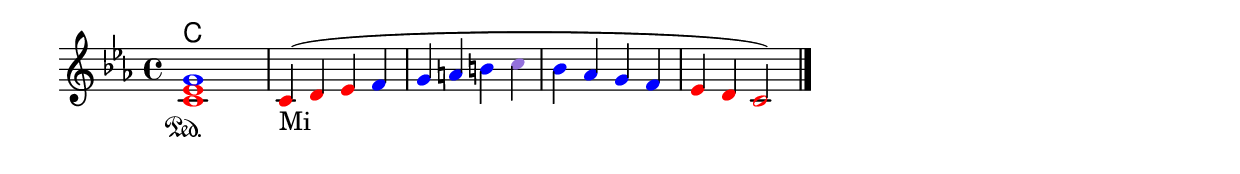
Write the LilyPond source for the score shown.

\version "2.19.49"
%Association list of pitches to colors.
#(define color-mapping
  (list
    (cons (ly:make-pitch -1 0 -1/2) (x11-color 'orange))
    (cons (ly:make-pitch -1 0 0) (x11-color 'orange))
    (cons (ly:make-pitch -1 0 1/2) (x11-color 'orange))
    (cons (ly:make-pitch -1 1 -1/2) (x11-color 'orange))
    (cons (ly:make-pitch -1 1 0) (x11-color 'orange))
    (cons (ly:make-pitch -1 1 1/2) (x11-color 'orange))
    (cons (ly:make-pitch -1 2 -1/2) (x11-color 'orange))
    (cons (ly:make-pitch -1 2 0) (x11-color 'orange))
    (cons (ly:make-pitch -1 2 1/2) (x11-color 'orange))
    (cons (ly:make-pitch -1 3 -1/2) (x11-color 'DarkGreen))
    (cons (ly:make-pitch -1 3 0) (x11-color 'DarkGreen))
    (cons (ly:make-pitch -1 3 1/2) (x11-color 'DarkGreen))
    (cons (ly:make-pitch -1 4 -1/2) (x11-color 'DarkGreen))
    (cons (ly:make-pitch -1 4 0) (x11-color 'DarkGreen))
    (cons (ly:make-pitch -1 4 1/2) (x11-color 'DarkGreen))
    (cons (ly:make-pitch -1 5 -1/2) (x11-color 'DarkGreen))
    (cons (ly:make-pitch -1 5 0) (x11-color 'DarkGreen))
    (cons (ly:make-pitch -1 5 1/2) (x11-color 'DarkGreen))
    (cons (ly:make-pitch -1 6 -1/2) (x11-color 'DarkGreen))
    (cons (ly:make-pitch -1 6 0) (x11-color 'DarkGreen))
    (cons (ly:make-pitch -1 6 1/2) (x11-color 'DarkGreen))
    (cons (ly:make-pitch 0 0 -1/2) (x11-color 'red))
    (cons (ly:make-pitch 0 0 0) (x11-color 'red))
    (cons (ly:make-pitch 0 0 1/2) (x11-color 'red))
    (cons (ly:make-pitch 0 1 -1/2) (x11-color 'red))
    (cons (ly:make-pitch 0 1 0) (x11-color 'red))
    (cons (ly:make-pitch 0 1 1/2) (x11-color 'red))
    (cons (ly:make-pitch 0 2 -1/2) (x11-color 'red))
    (cons (ly:make-pitch 0 2 0) (x11-color 'red))
    (cons (ly:make-pitch 0 2 1/2) (x11-color 'red))
    (cons (ly:make-pitch 0 3 -1/2) (x11-color 'blue))
    (cons (ly:make-pitch 0 3 0) (x11-color 'blue))
    (cons (ly:make-pitch 0 3 1/2) (x11-color 'blue))
    (cons (ly:make-pitch 0 4 -1/2) (x11-color 'blue))
    (cons (ly:make-pitch 0 4 0) (x11-color 'blue))
    (cons (ly:make-pitch 0 4 1/2) (x11-color 'blue))
    (cons (ly:make-pitch 0 5 -1/2) (x11-color 'blue))
    (cons (ly:make-pitch 0 5 0) (x11-color 'blue))
    (cons (ly:make-pitch 0 5 1/2) (x11-color 'blue))
    (cons (ly:make-pitch 0 6 -1/2) (x11-color 'blue))
    (cons (ly:make-pitch 0 6 0) (x11-color 'blue))
    (cons (ly:make-pitch 0 6 1/2) (x11-color 'blue))
    (cons (ly:make-pitch 1 0 -1/2) (x11-color 'MediumPurple))
    (cons (ly:make-pitch 1 0 0) (x11-color 'MediumPurple))
    (cons (ly:make-pitch 1 0 1/2) (x11-color 'MediumPurple))
    (cons (ly:make-pitch 1 1 -1/2) (x11-color 'MediumPurple))
    (cons (ly:make-pitch 1 1 0) (x11-color 'MediumPurple))
    (cons (ly:make-pitch 1 1 1/2) (x11-color 'MediumPurple))
    (cons (ly:make-pitch 1 2 -1/2) (x11-color 'MediumPurple))
    (cons (ly:make-pitch 1 2 0) (x11-color 'MediumPurple))
    (cons (ly:make-pitch 1 2 1/2) (x11-color 'MediumPurple))
    (cons (ly:make-pitch 1 3 -1/2) (x11-color 'DeepPink))
    (cons (ly:make-pitch 1 3 0) (x11-color 'DeepPink))
    (cons (ly:make-pitch 1 3 1/2) (x11-color 'DeepPink))
    (cons (ly:make-pitch 1 4 -1/2) (x11-color 'DeepPink))
    (cons (ly:make-pitch 1 4 0) (x11-color 'DeepPink))
    (cons (ly:make-pitch 1 4 1/2) (x11-color 'DeepPink))
    (cons (ly:make-pitch 1 5 -1/2) (x11-color 'DeepPink))
    (cons (ly:make-pitch 1 5 0) (x11-color 'DeepPink))
    (cons (ly:make-pitch 1 5 1/2) (x11-color 'DeepPink))
    (cons (ly:make-pitch 1 6 -1/2) (x11-color 'DeepPink))
    (cons (ly:make-pitch 1 6 0) (x11-color 'DeepPink))
    (cons (ly:make-pitch 1 6 1/2) (x11-color 'DeepPink))))

%Compare pitch and alteration (not octave).
#(define (pitch-equals? p1 p2)
  (and
    (= (ly:pitch-octave p1) (ly:pitch-octave p2))
    (= (ly:pitch-alteration p1) (ly:pitch-alteration p2))
    (= (ly:pitch-notename p1) (ly:pitch-notename p2))))

#(define (pitch-to-color pitch)
  (let ((color (assoc pitch color-mapping pitch-equals?)))
    (if color
      (cdr color))))

#(define (color-notehead grob)
  (pitch-to-color
    (ly:event-property (event-cause grob) 'pitch)))

\include "articulate.ly"
\version "2.19.50"

\header {
}

voicetrainerTempo = 140
voicetrainerKey = c
voicetrainerSound = "Mi"

% sheetonly start
global= {
  \time 4/4
}

exercise = {
  \override NoteHead #'color = #color-notehead
  \transpose c \voicetrainerKey \relative c' {
    \key c \minor
    < c es g >1\sustainOn |
    c4( d es f g a b c
    bes as g f es d c2)
    \bar "|."
  }
}

\book {
  \score {
    <<
      \new ChordNames { \chordmode { \transpose c \voicetrainerKey { c }}}
      \new Staff = "voice" <<
        \global
        \exercise
        \addlyrics {
          \skip 1 \voicetrainerSound

        }
      >>
    >>
    \layout {
      \context {
        \Staff \RemoveEmptyStaves
        \override VerticalAxisGroup #'remove-first = ##t
      }
    }
  }
  \paper{
    #(set-paper-size "a5landscape")
    indent=0\mm
    line-width=190\mm
    oddFooterMarkup=##f
    oddHeaderMarkup=##f
    bookTitleMarkup = ##f
    scoreTitleMarkup = ##f
  }
}
% sheetonly end
% midionly start
global= {
  \tempo 4=\voicetrainerTempo \time 4/4
}

exercise = {
  \transpose c \voicetrainerKey \relative c' {
    \key c \minor
    < c es g >1\sustainOn |
    c4( d es f g a b c
    bes as g f es d c2)
    \bar "|."
  }
}

\book {
  \score {
    \unfoldRepeats \articulate <<
      \new Staff = "voice" <<
        \set Staff.midiInstrument = "acoustic grand"
        \global
        \exercise
      >>
    >>
    \midi {
    }
  }
}
% midionly end
